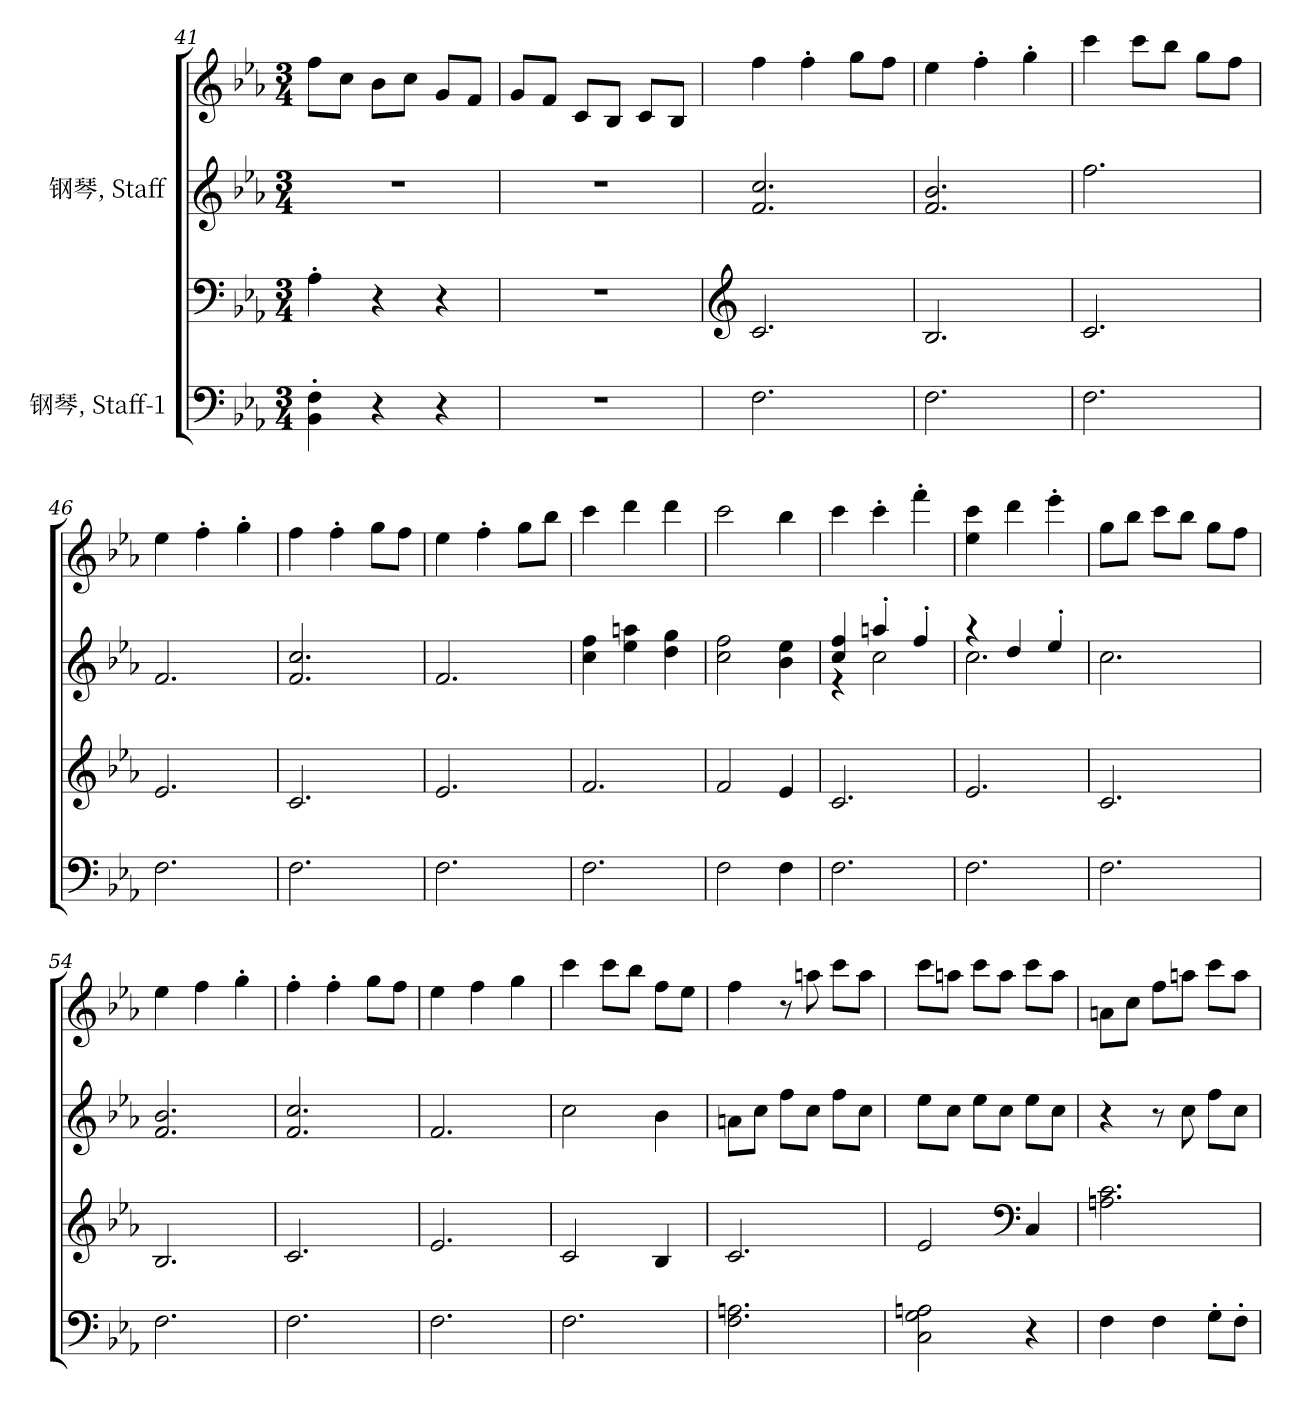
**kern	**kern	**kern	**kern
*part2	*part2	*part1	*part1
*staff4	*staff3	*staff2	*staff1
*I"钢琴, Staff-1	*	*I"钢琴, Staff	*
*clefF4	*clefF4	*clefG2	*clefG2
*k[b-e-a-]	*k[b-e-a-]	*k[b-e-a-]	*k[b-e-a-]
*M3/4	*M3/4	*M3/4	*M3/4
=41	=41	=41	=41
4BB-\' 4F\'	4A-'\	2.r	8ff\L
.	.	.	8cc\J
4r	4r	.	8b-\L
.	.	.	8cc\J
4r	4r	.	8g/L
.	.	.	8f/J
=42	=42	=42	=42
2.r	2.r	2.r	8g/L
.	.	.	8f/J
.	.	.	8c/L
.	.	.	8B-/J
.	.	.	8c/L
.	.	.	8B-/J
!!LO:LB:g=z
=43	=43	=43	=43
*	*clefG2	*	*
*	*	*	*MM130
2.F\	2.c/	2.f/ 2.cc/	4ff\
.	.	.	4ff'\
.	.	.	8gg\L
.	.	.	8ff\J
=44	=44	=44	=44
2.F\	2.B-/	2.f/ 2.b-/	4ee-\
.	.	.	4ff'\
.	.	.	4gg'\
=45	=45	=45	=45
2.F\	2.c/	2.ff\	4ccc\
.	.	.	8ccc\L
.	.	.	8bb-\J
.	.	.	8gg\L
.	.	.	8ff\J
=46	=46	=46	=46
2.F\	2.e-/	2.f/	4ee-\
.	.	.	4ff'\
.	.	.	4gg'\
=47	=47	=47	=47
2.F\	2.c/	2.f/ 2.cc/	4ff\
.	.	.	4ff'\
.	.	.	8gg\L
.	.	.	8ff\J
=48	=48	=48	=48
2.F\	2.e-/	2.f/	4ee-\
.	.	.	4ff'\
.	.	.	8gg\L
.	.	.	8bb-\J
=49	=49	=49	=49
2.F\	2.f/	4cc\ 4ff\	4ccc\
.	.	4ee-\ 4aan\	4ddd\
.	.	4dd\ 4gg\	4ddd\
=50	=50	=50	=50
2F\	2f/	2cc\ 2ff\	2ccc\
4F\	4e-/	4b-\ 4ee-\	4bb-\
!!LO:LB:g=z
=51	=51	=51	=51
*	*	*^	*
2.F\	2.c/	4cc/ 4ff/	4r	4ccc\
.	.	4aan'/	2cc\	4ccc'\
.	.	4ff'/	.	4fff'\
=52	=52	=52	=52	=52
2.F\	2.e-/	4r	2.cc\	4ee-\ 4ccc\
.	.	4dd/	.	4ddd\
.	.	4ee-'/	.	4eee-'\
*	*	*v	*v	*
=53	=53	=53	=53
2.F\	2.c/	2.cc\	8gg\L
.	.	.	8bb-\J
.	.	.	8ccc\L
.	.	.	8bb-\J
.	.	.	8gg\L
.	.	.	8ff\J
=54	=54	=54	=54
2.F\	2.B-/	2.f/ 2.b-/	4ee-\
.	.	.	4ff\
.	.	.	4gg'\
=55	=55	=55	=55
2.F\	2.c/	2.f/ 2.cc/	4ff'\
.	.	.	4ff'\
.	.	.	8gg\L
.	.	.	8ff\J
=56	=56	=56	=56
2.F\	2.e-/	2.f/	4ee-\
.	.	.	4ff\
.	.	.	4gg\
=57	=57	=57	=57
2.F\	2c/	2cc\	4ccc\
.	.	.	8ccc\L
.	.	.	8bb-\J
.	4B-/	4b-\	8ff\L
.	.	.	8ee-\J
!!LO:PB:g=z
=58	=58	=58	=58
2.F\ 2.An\	2.c/	8an\L	4ff\
.	.	8cc\J	.
.	.	8ff\L	8r
.	.	8cc\J	8aan\
.	.	8ff\L	8ccc\L
.	.	8cc\J	8aa\J
=59	=59	=59	=59
2C\ 2G\ 2An\	2e-/	8ee-\L	8ccc\L
.	.	8cc\J	8aan\J
.	.	8ee-\L	8ccc\L
.	.	8cc\J	8aa\J
*	*clefF4	*	*
4r	4C/	8ee-\L	8ccc\L
.	.	8cc\J	8aa\J
=60	=60	=60	=60
4F\	2.An\ 2.c\	4r	8an\L
.	.	.	8cc\J
4F\	.	8r	8ff\L
.	.	8cc\	8aan\J
8G'\L	.	8ff\L	8ccc\L
8F'\J	.	8cc\J	8aa\J
=	=	=	=
*-	*-	*-	*-
